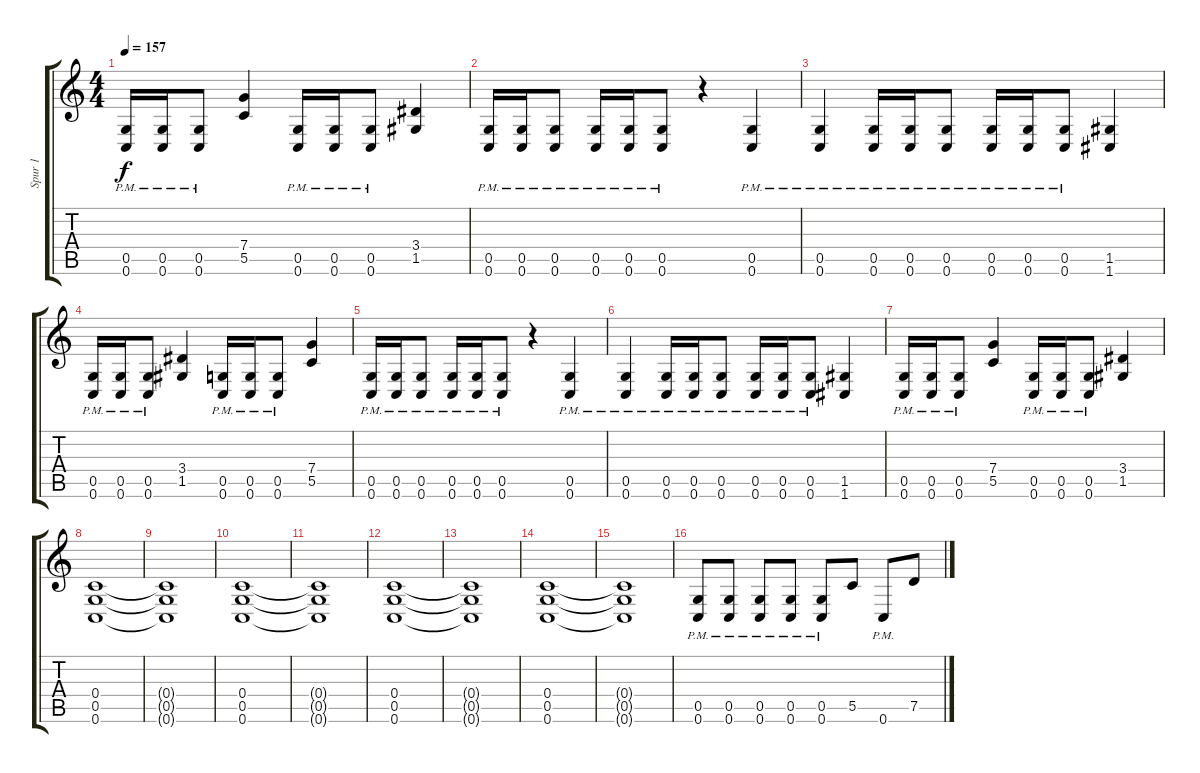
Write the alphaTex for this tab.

\track ("Spur 1" "Spur 1") {instrument distortionguitar}
\staff {score tabs}
\tuning (D4 A3 F3 C3 G2 C2) {hide}
\ts (4 4)
\tempo 157
\clef g2
\ks c
(0.5{pm} 0.6{pm}).16{dy f} (0.5{pm} 0.6{pm}).16 (0.5{pm} 0.6{pm}).8 (7.4 5.5).4 (0.5{pm} 0.6{pm}).16 (0.5{pm} 0.6{pm}).16 (0.5{pm} 0.6{pm}).8 (3.4 1.5).4 |
(0.5{pm} 0.6{pm}).16 (0.5{pm} 0.6{pm}).16 (0.5{pm} 0.6{pm}).8 (0.5{pm} 0.6{pm}).16 (0.5{pm} 0.6{pm}).16 (0.5{pm} 0.6{pm}).8 r.4 (0.5 0.6{pm}).4 |
(0.5{pm} 0.6).4 (0.5{pm} 0.6{pm}).16 (0.5{pm} 0.6{pm}).16 (0.5{pm} 0.6{pm}).8 (0.5{pm} 0.6{pm}).16 (0.5{pm} 0.6{pm}).16 (0.5{pm} 0.6{pm}).8 (1.5 1.6).4 |
(0.5{pm} 0.6{pm}).16 (0.5{pm} 0.6{pm}).16 (0.5{pm} 0.6{pm}).8 (3.4 1.5).4 (0.5{pm} 0.6{pm}).16 (0.5{pm} 0.6{pm}).16 (0.5{pm} 0.6{pm}).8 (7.4 5.5).4 |
(0.5{pm} 0.6{pm}).16 (0.5{pm} 0.6{pm}).16 (0.5{pm} 0.6{pm}).8 (0.5{pm} 0.6{pm}).16 (0.5{pm} 0.6{pm}).16 (0.5{pm} 0.6{pm}).8 r.4 (0.5{pm} 0.6).4 |
(0.5{pm} 0.6).4 (0.5{pm} 0.6{pm}).16 (0.5{pm} 0.6{pm}).16 (0.5{pm} 0.6{pm}).8 (0.5{pm} 0.6{pm}).16 (0.5{pm} 0.6{pm}).16 (0.5{pm} 0.6{pm}).8 (1.5 1.6).4 |
(0.5{pm} 0.6{pm}).16 (0.5{pm} 0.6{pm}).16 (0.5{pm} 0.6{pm}).8 (7.4 5.5).4 (0.5{pm} 0.6{pm}).16 (0.5{pm} 0.6{pm}).16 (0.5{pm} 0.6{pm}).8 (3.4 1.5).4 |
(0.4 0.5 0.6).1 |
(0.4{t} 0.5{t} 0.6{t}).1 |
(0.4 0.5 0.6).1 |
(0.4{t} 0.5{t} 0.6{t}).1 |
(0.4 0.5 0.6).1 |
(0.4{t} 0.5{t} 0.6{t}).1 |
(0.4 0.5 0.6).1 |
(0.4{t} 0.5{t} 0.6{t}).1 |
(0.5{pm} 0.6{pm}).8 (0.5{pm} 0.6{pm}).8 (0.5{pm} 0.6{pm}).8 (0.5{pm} 0.6{pm}).8 (0.5{pm} 0.6{pm}).8 5.5.8 0.6{pm}.8 7.5.8
